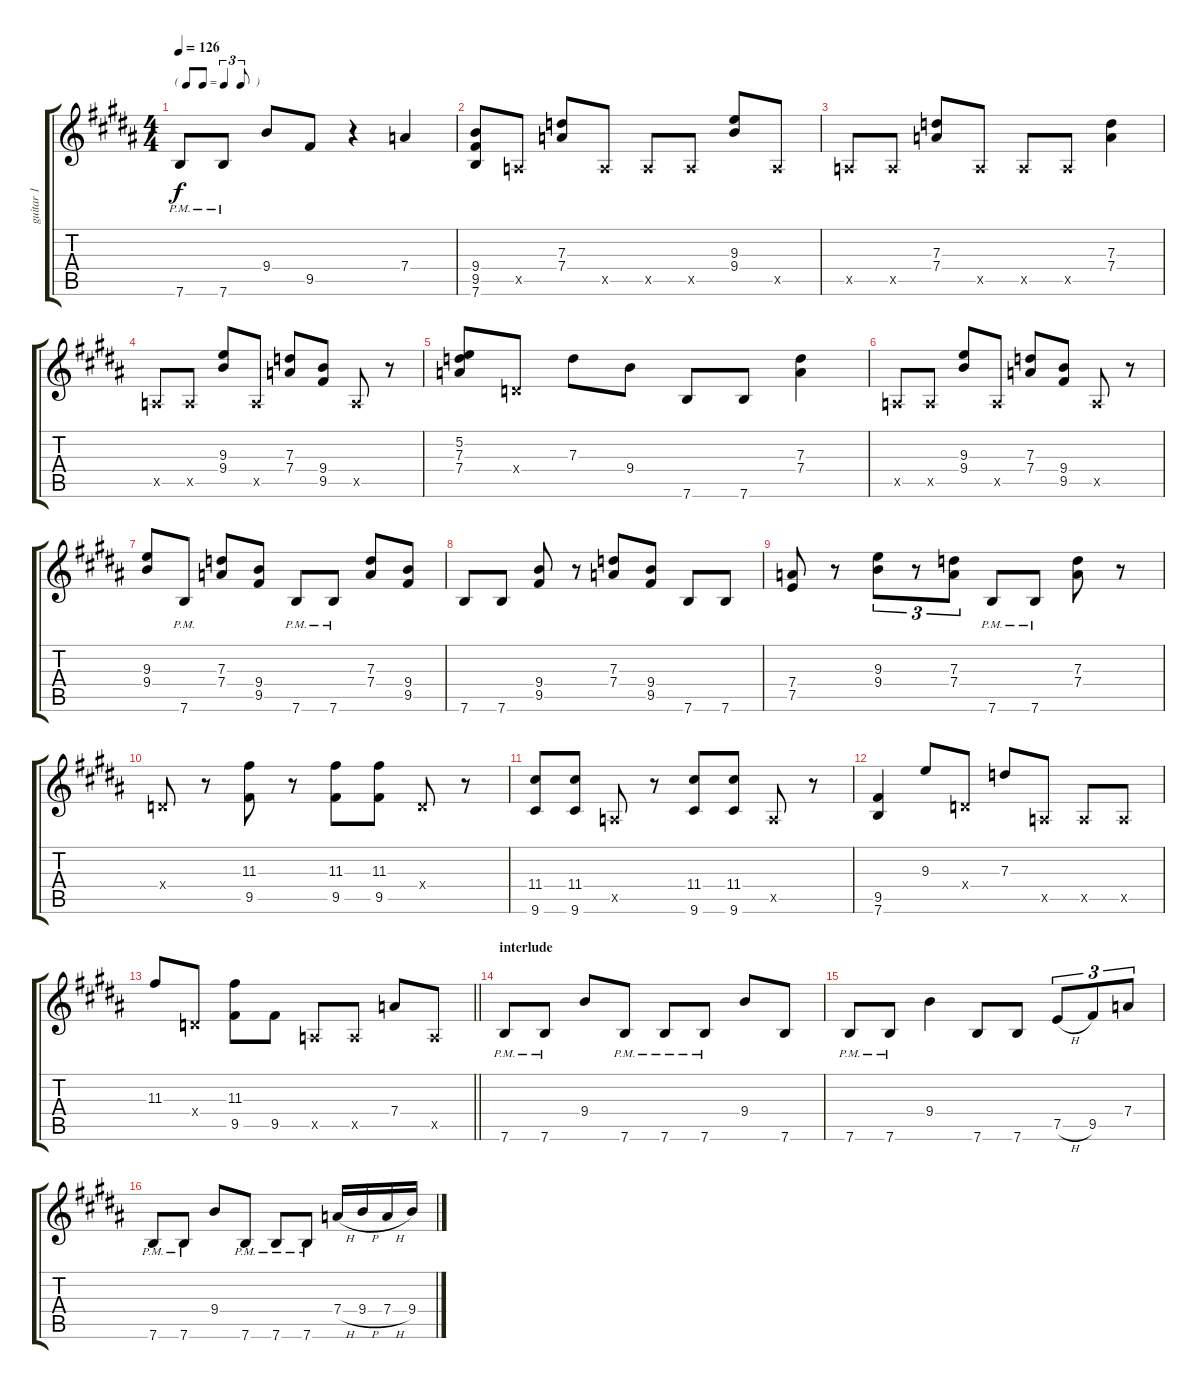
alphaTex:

\track ("guitar 1" "guitar 1") {instrument overdrivenguitar}
\staff {score tabs}
\tuning (E4 B3 G3 D3 A2 E2) {hide}
\ts (4 4)
\tf triplet8th
\tempo 126
\clef g2
\ks b
7.6{pm}.8{dy f} 7.6{pm}.8 9.4.8 9.5.8 r.4 7.4.4 |
(9.4 9.5 7.6).8 0.5{x}.8 (7.3 7.4).8 0.5{x}.8 0.5{x}.8 0.5{x}.8 (9.3 9.4).8 0.5{x}.8 |
0.5{x}.8 0.5{x}.8 (7.3 7.4).8 0.5{x}.8 0.5{x}.8 0.5{x}.8 (7.3 7.4).4 |
0.5{x}.8 0.5{x}.8 (9.3 9.4).8 0.5{x}.8 (7.3 7.4).8 (9.4 9.5).8 0.5{x}.8 r.8 |
(5.2 7.3 7.4).8 0.4{x}.8 7.3.8 9.4.8 7.6.8 7.6.8 (7.3 7.4).4 |
0.5{x}.8 0.5{x}.8 (9.3 9.4).8 0.5{x}.8 (7.3 7.4).8 (9.4 9.5).8 0.5{x}.8 r.8 |
(9.3 9.4).8 7.6{pm}.8 (7.3 7.4).8 (9.4 9.5).8 7.6{pm}.8 7.6{pm}.8 (7.3 7.4).8 (9.4 9.5).8 |
7.6.8 7.6.8 (9.4 9.5).8 r.8 (7.3 7.4).8 (9.4 9.5).8 7.6.8 7.6.8 |
(7.4 7.5).8 r.8 (9.3 9.4).8{tu (3 2)} r.8{tu (3 2)} (7.3 7.4).8{tu (3 2)} 7.6{pm}.8 7.6{pm}.8 (7.3 7.4).8 r.8 |
0.4{x}.8 r.8 (11.3 9.5).8 r.8 (11.3 9.5).8 (11.3 9.5).8 0.4{x}.8 r.8 |
(11.4 9.6).8 (11.4 9.6).8 0.5{x}.8 r.8 (11.4 9.6).8 (11.4 9.6).8 0.5{x}.8 r.8 |
(9.5 7.6).4 9.3.8 0.4{x}.8 7.3.8 0.5{x}.8 0.5{x}.8 0.5{x}.8 |
\barLineRight lightlight
11.3.8 0.4{x}.8 (11.3 9.5).8 9.5.8 0.5{x}.8 0.5{x}.8 7.4.8 0.5{x}.8 |
\section ("" "interlude")
7.6{pm}.8{volume 4} 7.6{pm}.8 9.4.8 7.6{pm}.8 7.6{pm}.8 7.6{pm}.8 9.4.8 7.6.8 |
7.6{pm}.8 7.6{pm}.8 9.4.4 7.6.8 7.6.8 7.5{h}.8{tu (3 2)} 9.5.8{tu (3 2)} 7.4.8{tu (3 2)} |
7.6{pm}.8 7.6{pm}.8 9.4.8 7.6{pm}.8 7.6{pm}.8 7.6{pm}.8 7.4{h}.16 9.4{h}.16 7.4{h}.16 9.4.16
